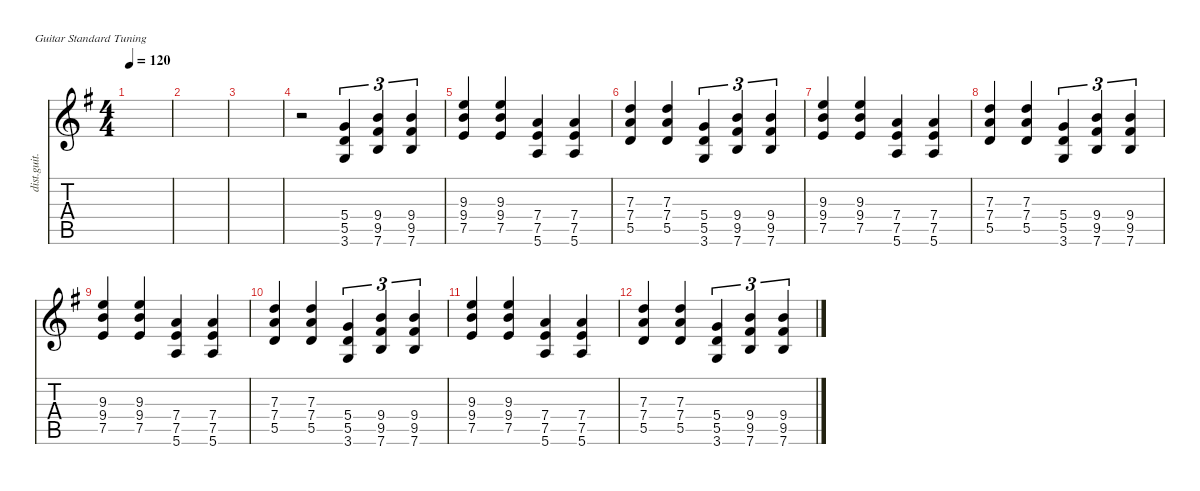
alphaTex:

\defaultSystemsLayout 4
\hideDynamics
\bracketExtendMode nobrackets
\otherSystemsTrackNameOrientation horizontal
\track ("Distortion Guitar" "dist.guit.") {instrument distortionguitar}
\staff {score tabs}
\tuning (E4 B3 G3 D3 A2 E2)
\ts (4 4)
\tempo 120
\clef g2
\ks g
|
|
|
r.2{beam Down} (3.6{acc forcenatural} 5.5{acc forcenatural} 5.4{acc forcenatural}).4{tu (3 2) beam Up} (7.6{acc forcenatural} 9.5{acc #} 9.4{acc forcenatural}).4{tu (3 2) beam Up} (9.4{acc forcenatural} 9.5{acc #} 7.6{acc forcenatural}).4{tu (3 2) beam Up} |
(7.5{acc forcenatural} 9.4{acc forcenatural} 9.3{acc forcenatural}).4{beam Up} (7.5{acc forcenatural} 9.4{acc forcenatural} 9.3{acc forcenatural}).4{beam Up} (5.6{acc forcenatural} 7.5{acc forcenatural} 7.4{acc forcenatural}).4{beam Up} (7.4{acc forcenatural} 7.5{acc forcenatural} 5.6{acc forcenatural}).4{beam Up} |
(5.5{acc forcenatural} 7.4{acc forcenatural} 7.3{acc forcenatural}).4{beam Up} (7.4{acc forcenatural} 5.5{acc forcenatural} 7.3{acc forcenatural}).4{beam Up} (3.6{acc forcenatural} 5.5{acc forcenatural} 5.4{acc forcenatural}).4{tu (3 2) beam Up} (7.6{acc forcenatural} 9.5{acc #} 9.4{acc forcenatural}).4{tu (3 2) beam Up} (9.4{acc forcenatural} 9.5{acc #} 7.6{acc forcenatural}).4{tu (3 2) beam Up} |
(7.5{acc forcenatural} 9.4{acc forcenatural} 9.3{acc forcenatural}).4{beam Up} (7.5{acc forcenatural} 9.4{acc forcenatural} 9.3{acc forcenatural}).4{beam Up} (5.6{acc forcenatural} 7.5{acc forcenatural} 7.4{acc forcenatural}).4{beam Up} (7.4{acc forcenatural} 7.5{acc forcenatural} 5.6{acc forcenatural}).4{beam Up} |
(5.5{acc forcenatural} 7.4{acc forcenatural} 7.3{acc forcenatural}).4{beam Up} (7.4{acc forcenatural} 5.5{acc forcenatural} 7.3{acc forcenatural}).4{beam Up} (3.6{acc forcenatural} 5.5{acc forcenatural} 5.4{acc forcenatural}).4{tu (3 2) beam Up} (7.6{acc forcenatural} 9.5{acc #} 9.4{acc forcenatural}).4{tu (3 2) beam Up} (9.4{acc forcenatural} 9.5{acc #} 7.6{acc forcenatural}).4{tu (3 2) beam Up} |
(7.5{acc forcenatural} 9.4{acc forcenatural} 9.3{acc forcenatural}).4{beam Up} (7.5{acc forcenatural} 9.4{acc forcenatural} 9.3{acc forcenatural}).4{beam Up} (5.6{acc forcenatural} 7.5{acc forcenatural} 7.4{acc forcenatural}).4{beam Up} (7.4{acc forcenatural} 7.5{acc forcenatural} 5.6{acc forcenatural}).4{beam Up} |
(5.5{acc forcenatural} 7.4{acc forcenatural} 7.3{acc forcenatural}).4{beam Up} (7.4{acc forcenatural} 5.5{acc forcenatural} 7.3{acc forcenatural}).4{beam Up} (3.6{acc forcenatural} 5.5{acc forcenatural} 5.4{acc forcenatural}).4{tu (3 2) beam Up} (7.6{acc forcenatural} 9.5{acc #} 9.4{acc forcenatural}).4{tu (3 2) beam Up} (9.4{acc forcenatural} 9.5{acc #} 7.6{acc forcenatural}).4{tu (3 2) beam Up} |
(7.5{acc forcenatural} 9.4{acc forcenatural} 9.3{acc forcenatural}).4{beam Up} (7.5{acc forcenatural} 9.4{acc forcenatural} 9.3{acc forcenatural}).4{beam Up} (5.6{acc forcenatural} 7.5{acc forcenatural} 7.4{acc forcenatural}).4{beam Up} (7.4{acc forcenatural} 7.5{acc forcenatural} 5.6{acc forcenatural}).4{beam Up} |
(5.5{acc forcenatural} 7.4{acc forcenatural} 7.3{acc forcenatural}).4{beam Up} (7.4{acc forcenatural} 5.5{acc forcenatural} 7.3{acc forcenatural}).4{beam Up} (3.6{acc forcenatural} 5.5{acc forcenatural} 5.4{acc forcenatural}).4{tu (3 2) beam Up} (7.6{acc forcenatural} 9.5{acc #} 9.4{acc forcenatural}).4{tu (3 2) beam Up} (9.4{acc forcenatural} 9.5{acc #} 7.6{acc forcenatural}).4{tu (3 2) beam Up}
